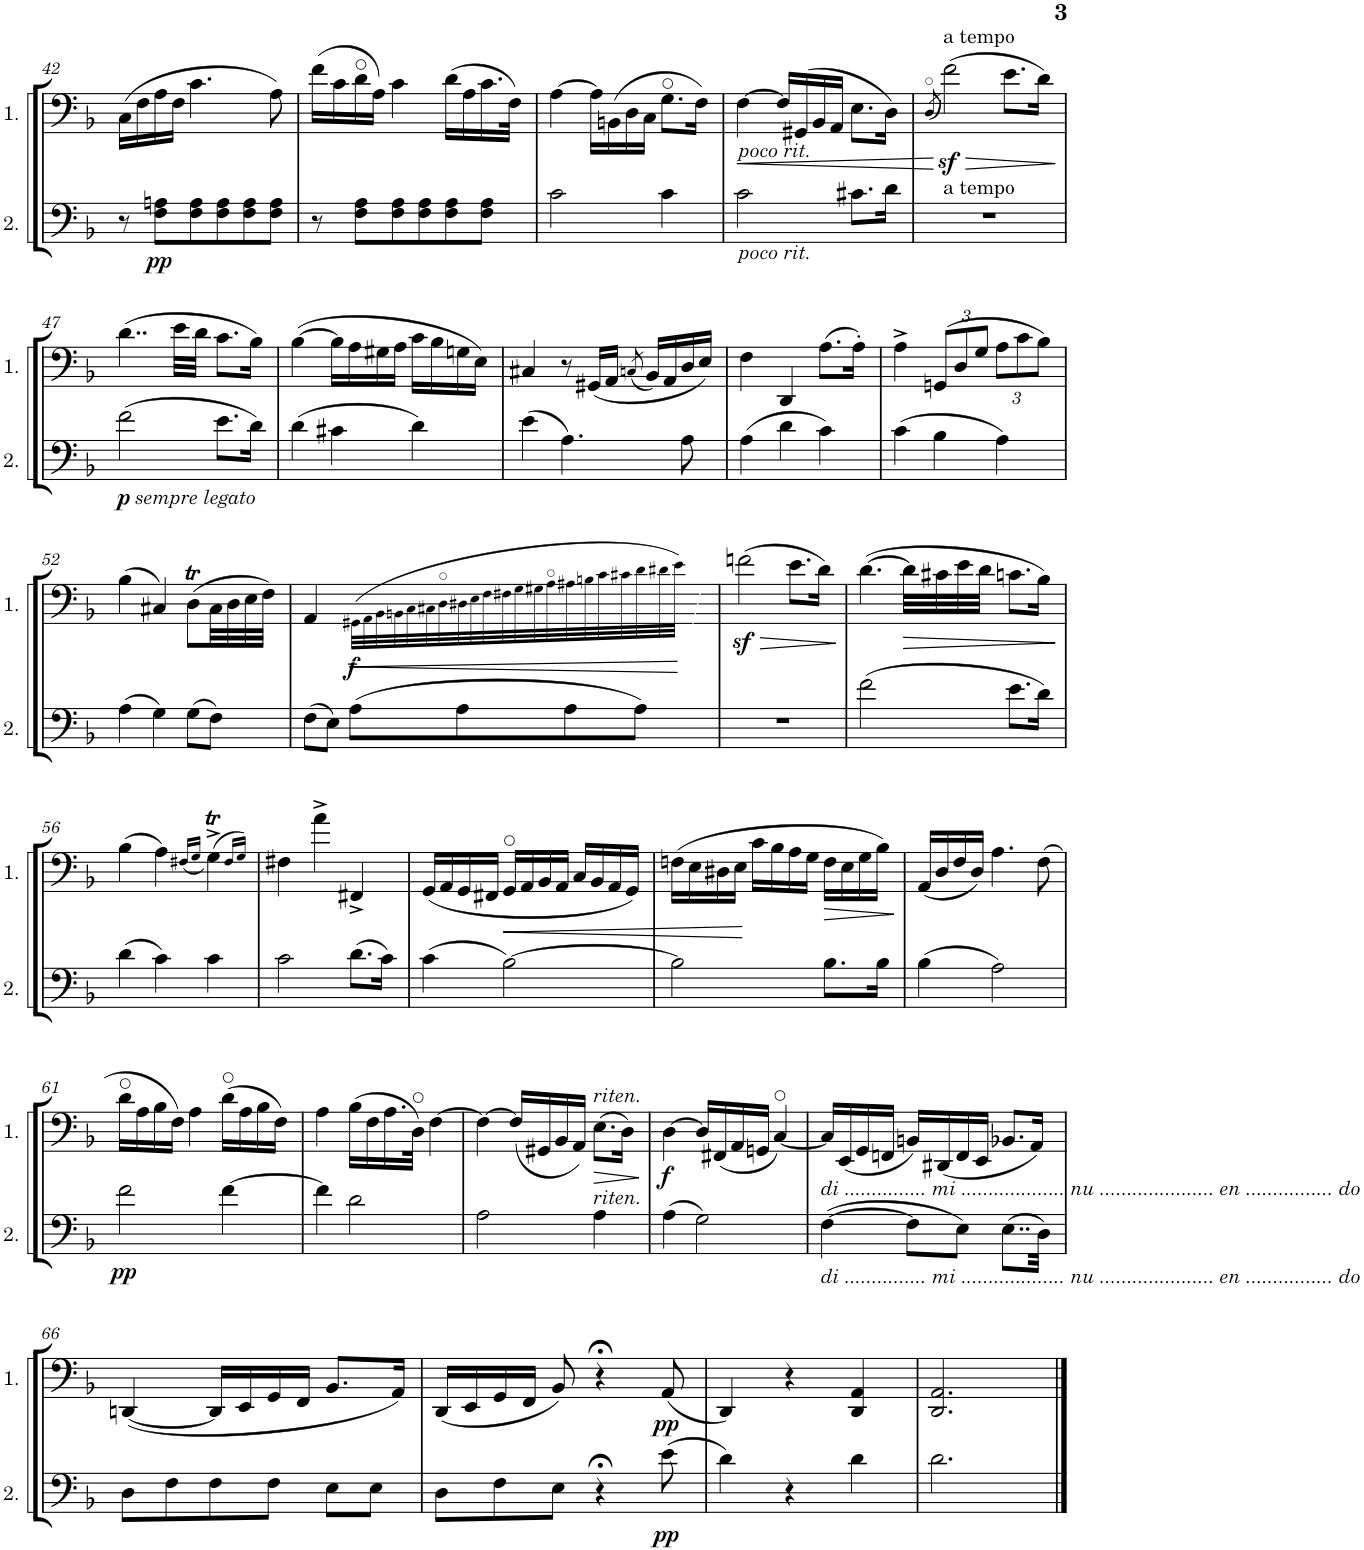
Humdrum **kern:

**kern	**dynam	**kern	**dynam
*part2	*part2	*part1	*part1
*staff2	*staff2	*staff1	*staff1
*I"Cello 2	*	*I"Cello 1	*
!!LO:PB:g=z
*clefF4	*	*clefF4	*
*k[b-]	*	*k[b-]	*
*M3/4	*	*M3/4	*
=42	=42	=42	=42
8r	.	(16C\LL	.
.	.	16F\	.
!	!LO:DY:b	!	!
8F\ 8An\L	pp	16A\	.
.	.	16F\JJ	.
8F\ 8A\	.	4.c\	.
8F\ 8A\	.	.	.
8F\ 8A\	.	.	.
8F\ 8A\J	.	8A\)	.
=43	=43	=43	=43
8r	.	(16f\LL	.
.	.	16c\	.
8F\ 8A\L	.	16d\	.
.	.	16A\JJ)	.
8F\ 8A\	.	4c\	.
8F\ 8A\	.	.	.
8F\ 8A\	.	(16d\LL	.
.	.	16A\	.
8F\ 8A\J	.	16.c\	.
.	.	32F\JJk)	.
=44	=44	=44	=44
2c\	.	[4A\	.
.	.	16A\LL]	.
.	.	(16BBn\	.
.	.	16D\	.
.	.	16C\JJ	.
4c\	.	8.G\L	.
.	.	16F\Jk)	.
=45	=45	=45	=45
!	!	!LO:TX:b:i:t=poco rit.	!
!LO:TX:b:i:t=poco rit.	!	!	!
!	!	!	!LO:HP:b
2c\	.	[4F\	<
.	.	16F/LL]	.
.	.	(16GG#X/	.
.	.	16BB-/	.
.	.	16AA/JJ	.
8.c#X\L	.	8.E\L	.
16d\Jk	.	16D\Jk)	.
.	.	.	[
=46	=46	=46	=46
.	.	(8qD/	.
!	!	!LO:TX:a:t=a tempo	!
!LO:TX:a:t=a tempo	!	!	!
2.r	.	(2fz<\)	.
.	.	8.e\L	.
.	.	16d\Jk)	.
!!LO:LB:g=z
=47	=47	=47	=47
!	!LO:DY:b	!	!
!	!LO:DY:n=1:b	!	!
(2f\	p other-dynamics	(4..d\	.
.	.	32e\LLL	.
.	.	32d\JJJ	.
8.e\L	.	8.c\L	.
16d\Jk)	.	16B-\Jk)	.
=48	=48	=48	=48
(4d\	.	([4B-\	.
4c#X\	.	16B-\LL]	.
.	.	16A\	.
.	.	16G#X\	.
.	.	16A\JJ	.
4d\)	.	16c\LL	.
.	.	16B-\	.
.	.	16Gn\	.
.	.	16E\JJ)	.
=49	=49	=49	=49
(4e\	.	4C#X/	.
4.A\)	.	8r	.
.	.	(16GG#X/LL	.
.	.	16AA/JJ	.
.	.	(8qCn/	.
.	.	16BB-/LL)	.
.	.	16AA/	.
8A\	.	16D/	.
.	.	16E/JJ)	.
=50	=50	=50	=50
(4A\	.	4F\	.
4d\	.	4DD/	.
4c\)	.	(8.A\L	.
.	.	16A'\Jk)	.
=51	=51	=51	=51
(4c\	.	4A^\	.
*	*	*Xbrackettup	*
4B-\	.	(12GGn/L	.
.	.	12D/	.
.	.	12G/J	.
4A\)	.	12A\L	.
.	.	12c\	.
.	.	12B-\J)	.
!!LO:LB:g=z
=52	=52	=52	=52
(4A\	.	(4B-\	.
4G\)	.	4C#X/)	.
(8G\L	.	(8DT\L	.
8F\J)	.	32C#\LL	.
.	.	32D\	.
.	.	32E\	.
.	.	32F\JJJ)	.
=53	=53	=53	=53
(8F\L	.	4AA/	.
8E\J)	.	.	.
*	*	*Xtuplet	*
!	!	!	!LO:DY:b
(8A\L	.	(56GG#X!\LLL	f
!	!	!	!LO:HP:b
.	.	56AA!\	<
.	.	56BB-!\	.
.	.	56BBn!\	.
.	.	56C!\	.
.	.	56C#X!\	.
.	.	56D!\	.
8A\	.	56D#X!\	.
.	.	56E!\	.
.	.	56F!\	.
.	.	56F#X!\	.
.	.	56G!\	.
.	.	56G#X!\	.
.	.	56A!\	.
8A\	.	32A#X!\	.
.	.	32Bn!\	.
.	.	32c!\	.
.	.	32c#X!\	.
8A\J)	.	32d!\	.
.	.	32d#X!\	.
.	.	32e!\JJJ)	.
.	.	32r	[
=54	=54	=54	=54
!	!	!	!LO:HP:b
2.r	.	(2fnz<\	>
.	.	8.e\L	.
.	.	16d\Jk)	.
.	.	.	]
=55	=55	=55	=55
(2f\	.	([4.d\	.
!	!	!	!LO:HP:b
.	.	32d\LLL]	>
.	.	32c#X\	.
.	.	32e\	.
.	.	32d\JJJ	.
8.e\L	.	8.cn\L	.
16d\Jk)	.	16B-\Jk)	.
.	.	.	]
!!LO:LB:g=z
=56	=56	=56	=56
(4d\	.	(4B-\	.
4c\)	.	4A\)	.
.	.	(16qF#X/LL	.
.	.	16qG/JJ	.
4c\	.	(4GT^\)	.
.	.	16qF#/LL	.
.	.	16qG/JJ)	.
=57	=57	=57	=57
2c\	.	4F#X\	.
.	.	4a^\	.
(8.d\L	.	4FF#X^/	.
16c\Jk)	.	.	.
=58	=58	=58	=58
(4c\	.	(16GG/LL	.
.	.	16AA/	.
.	.	16GG/	.
.	.	16FF#X/JJ	.
!	!	!	!LO:HP:b
[2B-\)	.	16GG/LL	<
.	.	16AA/	.
.	.	16BB-/	.
.	.	16AA/JJ	.
.	.	16C/LL	.
.	.	16BB-/	.
.	.	16AA/	.
.	.	16GG/JJ)	.
=59	=59	=59	=59
2B-\]	.	(16Fn\LL	.
.	.	16E\	.
.	.	16D#X\	.
.	.	16E\JJ	.
.	.	16c\LL	[
.	.	16B-\	.
.	.	16A\	.
.	.	16G\JJ	.
!	!	!	!LO:HP:b
8.B-\L	.	16F\LL	>
.	.	16E\	.
.	.	16G\	.
16B-\Jk	.	16B-\JJ)	.
.	.	.	]
=60	=60	=60	=60
(4B-\	.	(16AA/LL	.
.	.	16D/	.
.	.	16F/	.
.	.	16D/JJ)	.
2A\)	.	4.A\	.
.	.	(8F\	.
!!LO:LB:g=z
=61	=61	=61	=61
!	!LO:DY:b	!	!
2f\	pp	16d\LL	.
.	.	16A\	.
.	.	16B-\	.
.	.	16F\JJ)	.
.	.	4A\	.
[4f\	.	(16d\LL	.
.	.	16A\	.
.	.	16B-\	.
.	.	16F\JJ)	.
=62	=62	=62	=62
4f\]	.	4A\	.
2d\	.	(16B-\LL	.
.	.	16F\	.
.	.	16.A\	.
.	.	32D\JJk)	.
.	.	[4F\	.
=63	=63	=63	=63
2A\	.	4F\_	.
.	.	(16F/LL]	.
.	.	16GG#X/	.
.	.	16BB-/	.
.	.	16AA/JJ)	.
!	!	!LO:TX:a:i:t=riten.	!
!LO:TX:a:i:t=riten.	!	!	!
!	!	!	!LO:HP:b
4A\	.	(8.E\L	>
.	.	16D\Jk)	.
.	.	.	]
=64	=64	=64	=64
!	!	!	!LO:DY:b
(4A\	.	[4D\	f
2G\)	.	16D/LL]	.
.	.	(16FF#X/	.
.	.	16AA/	.
.	.	16GGn/JJ	.
.	.	[4C/)	.
=65	=65	=65	=65
!	!	!LO:TX:b:i:t=di ............... mi ................... nu ..................... en ................ do	!
!LO:TX:b:i:t=di ............... mi ................... nu ..................... en ................ do	!	!	!
([4F\	.	16C/LL]	.
.	.	(16EE/	.
.	.	16GG/	.
.	.	16FFn/JJ	.
8F\L]	.	16BBn/LL)	.
.	.	(16DD#X/	.
8E\J)	.	16FF/	.
.	.	16EE/JJ	.
(8..E\L	.	8.BB-X/L	.
.	.	16AA/Jk)	.
32D\Jkk)	.	.	.
!!LO:LB:g=z
=66	=66	=66	=66
8D\L	.	([4DDn/	.
8F\	.	.	.
8F\	.	16DD/LL]	.
.	.	16EE/	.
8F\J	.	16GG/	.
.	.	16FF/JJ	.
8E\L	.	8.BB-/L	.
8E\J	.	.	.
.	.	16AA/Jk)	.
=67	=67	=67	=67
8D\L	.	(16DD/LL	.
.	.	16EE/	.
8F\	.	16GG/	.
.	.	16FF/JJ	.
8E\J	.	8BB-/)	.
4r;<	.	4r;<	.
!	!LO:DY:b	!	!LO:DY:b
(8e\	pp	(8AA/	pp
=68	=68	=68	=68
4d\)	.	4DD/)	.
4r	.	4r	.
4d\	.	4DD/ 4AA/	.
=69	=69	=69	=69
2.d\	.	2.DD/ 2.AA/	.
==	==	==	==
*-	*-	*-	*-
